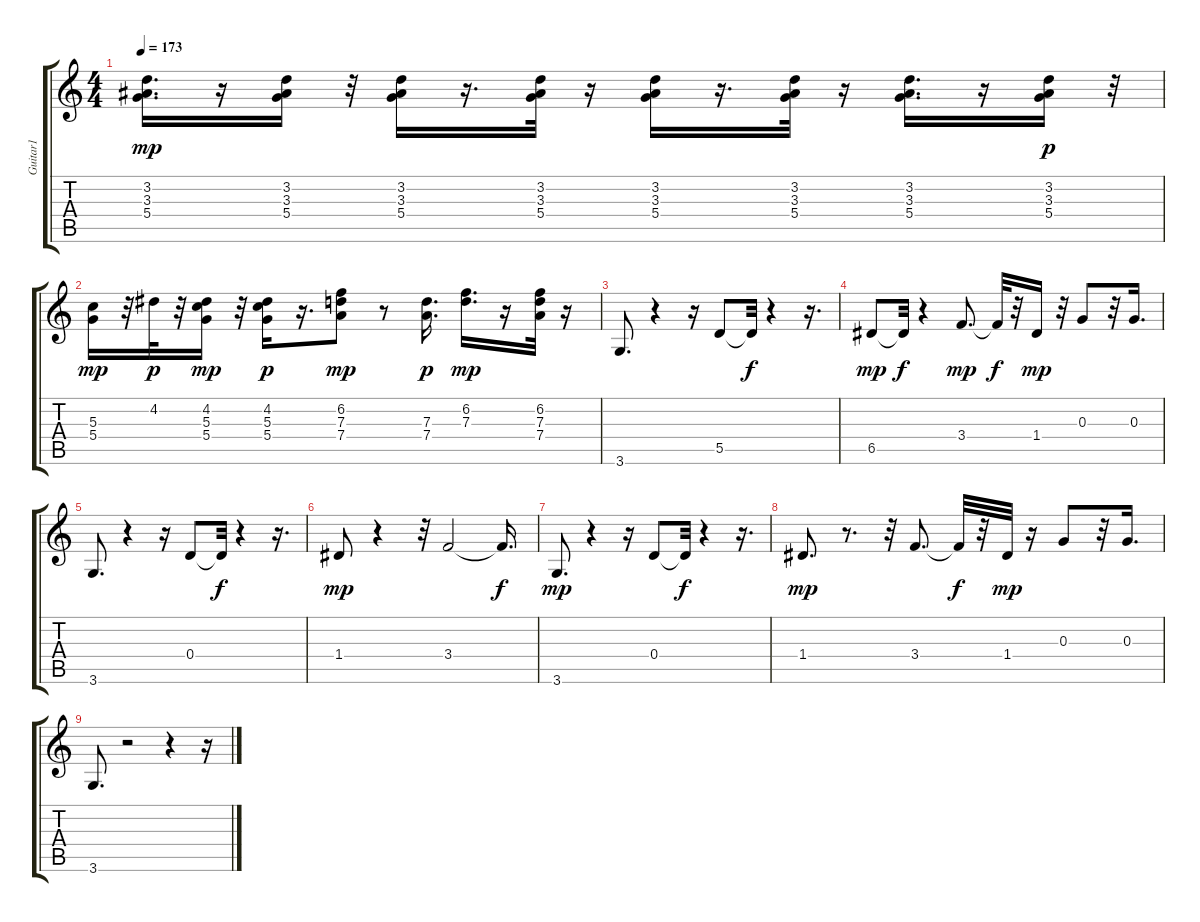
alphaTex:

\track ("Guitar1" "Guitar1") {instrument electricguitarclean}
\staff {score tabs}
\tuning (E4 B3 G3 D3 A2 E2) {hide}
\ts (4 4)
\tempo 173
\clef g2
\ks c
(3.2 3.3 5.4).16{d dy mp} r.16 (3.2 3.3 5.4).16 r.32 (3.2 3.3 5.4).16 r.16{d} (3.2 3.3 5.4).32 r.16 (3.2 3.3 5.4).16 r.16{d} (3.2 3.3 5.4).32 r.16 (3.2 3.3 5.4).16{d} r.16 (3.2 3.3 5.4).16{dy p} r.32 |
(5.3 5.4).16{dy mp} r.32 4.2.32{dy p} r.32 (4.2 5.3 5.4).16{dy mp} r.32 (4.2 5.3 5.4).16{dy p} r.16{d} (6.2 7.3 7.4).8{dy mp} r.8 (7.3 7.4).16{d dy p} (6.2 7.3).16{d dy mp} r.16 (6.2 7.3 7.4).32 r.16 |
3.6.8{d} r.4 r.16 5.5.8{instrument acousticguitarsteel} 5.5{t}.32{dy f} r.4 r.16{d} |
6.5.8{dy mp} 6.5{t}.32{dy f} r.4 3.4.8{d dy mp} 3.4{t}.32{dy f} r.32 1.4.16{dy mp} r.32 0.3.8 r.32 0.3.16{d} |
3.6.8{d} r.4 r.16 0.4.8 0.4{t}.32{dy f} r.4 r.16{d} |
1.4.8{dy mp} r.4 r.32 3.4.2 3.4{t}.16{d dy f} |
3.6.8{d dy mp} r.4 r.16 0.4.8 0.4{t}.32{dy f} r.4 r.16{d} |
1.4.8{d dy mp} r.8{d} r.32 3.4.8{d} 3.4{t}.32{dy f} r.32 1.4.32{dy mp} r.16 0.3.8 r.32 0.3.16{d} |
3.6.8{d} r.2 r.4 r.16
